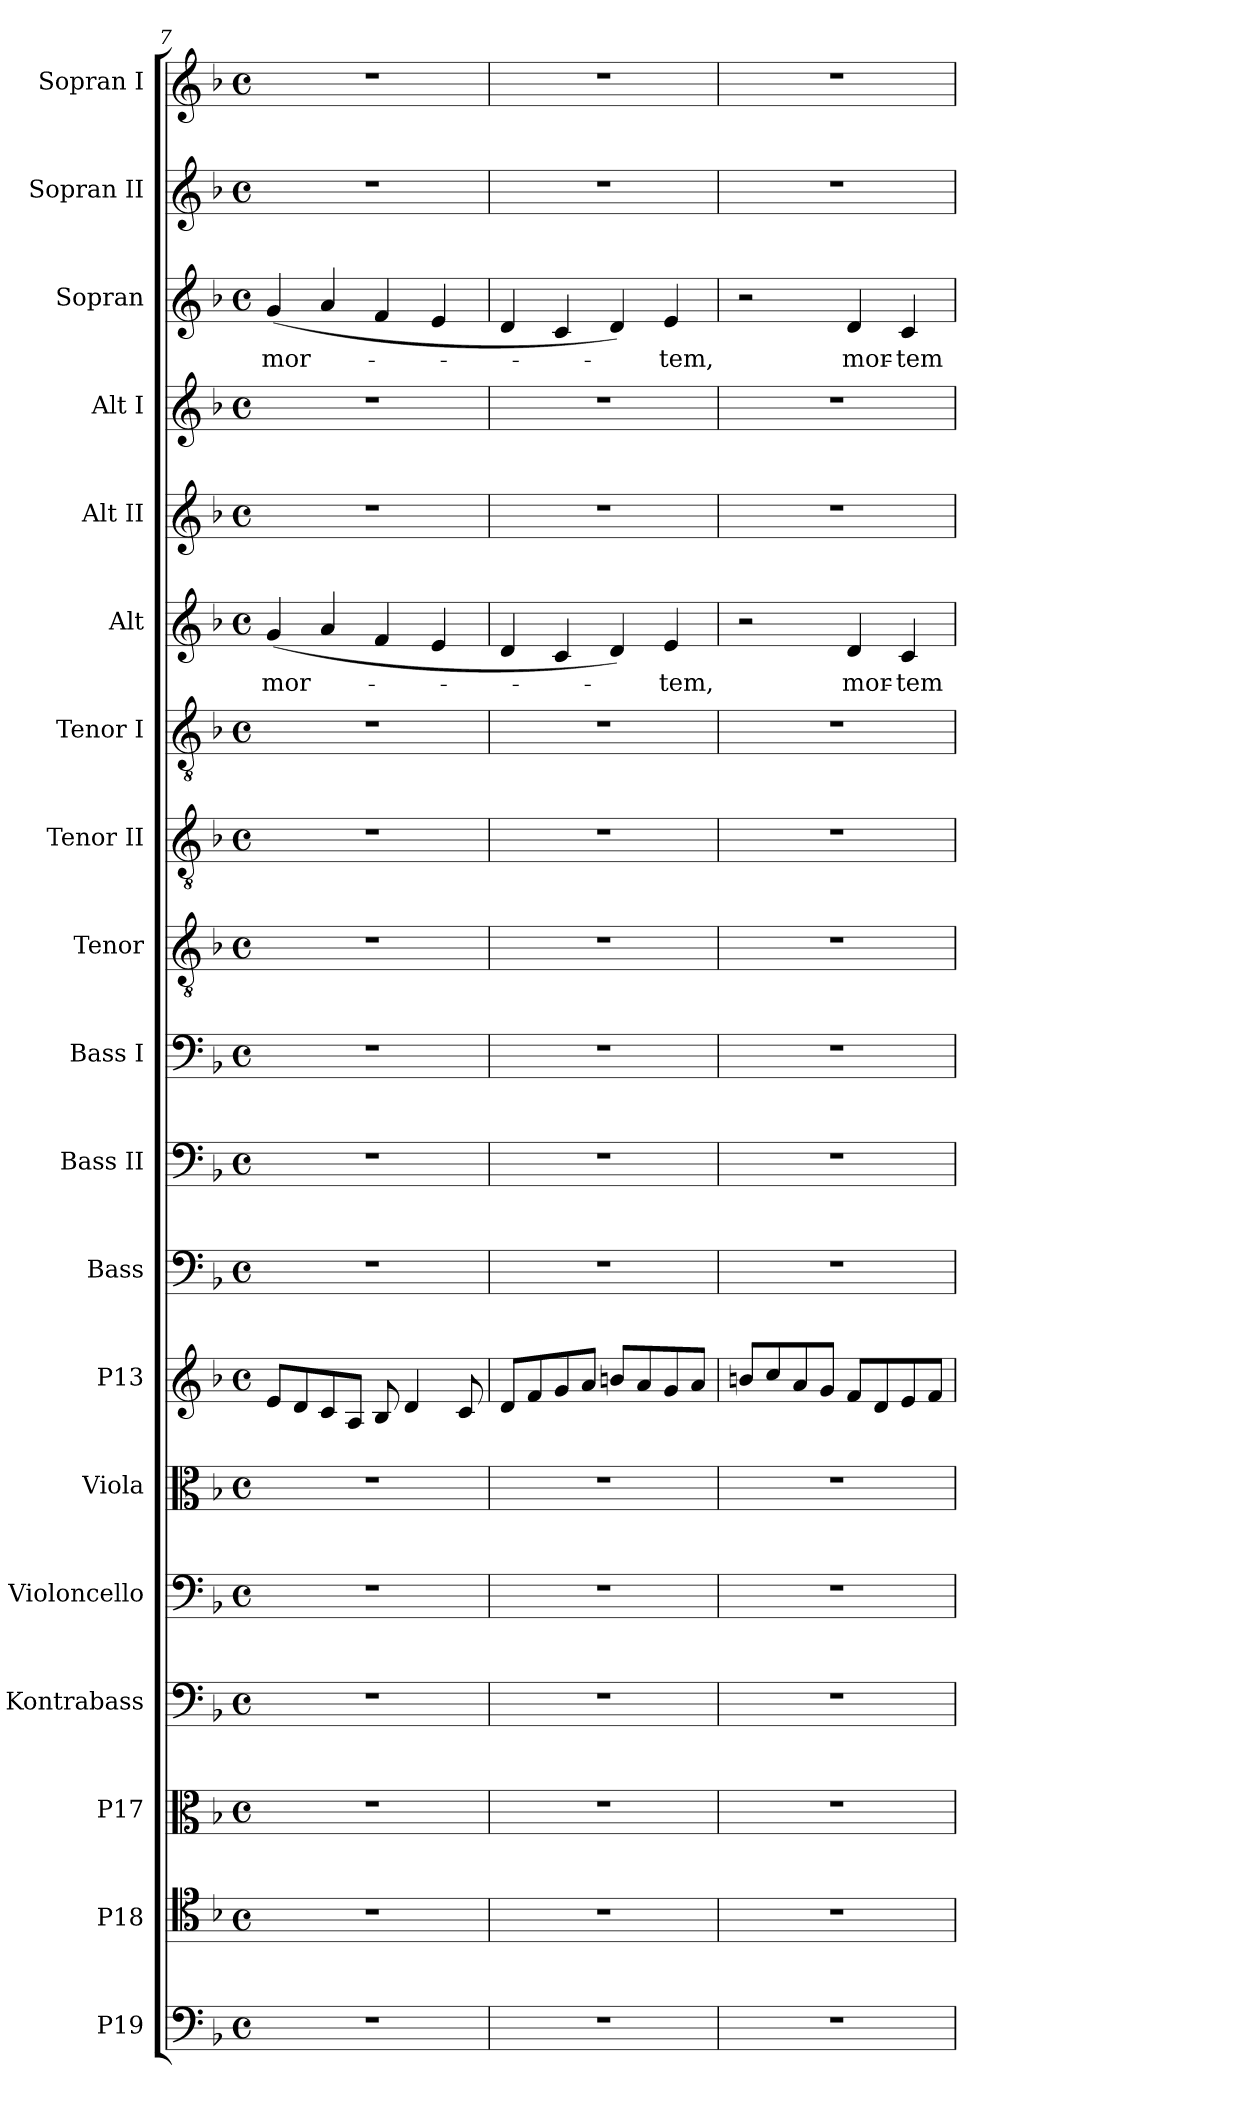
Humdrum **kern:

**kern	**kern	**kern	**kern	**kern	**kern	**kern	**kern	**kern	**kern	**kern	**kern	**kern	**kern	**text	**kern	**kern	**kern	**text	**kern	**kern
*part19	*part18	*part17	*part16	*part15	*part14	*part13	*part12	*part11	*part10	*part9	*part8	*part7	*part6	*part6	*part5	*part4	*part3	*part3	*part2	*part1
*staff19	*staff18	*staff17	*staff16	*staff15	*staff14	*staff13	*staff12	*staff11	*staff10	*staff9	*staff8	*staff7	*staff6	*staff6	*staff5	*staff4	*staff3	*staff3	*staff2	*staff1
*I"P19	*I"P18	*I"P17	*I"Kontrabass	*I"Violoncello	*I"Viola	*I"P13	*I"Bass	*I"Bass II	*I"Bass I	*I"Tenor	*I"Tenor II	*I"Tenor I	*I"Alt	*	*I"Alt II	*I"Alt I	*I"Sopran	*	*I"Sopran II	*I"Sopran I
*	*	*	*I'Kb.	*I'Vc.	*I'Vla.	*	*I'B.	*I'B.	*I'B.	*I'T.	*I'T.	*I'T.	*I'A.	*	*I'A.	*I'A.	*I'S.	*	*I'S.	*I'S.
*clefF4	*clefC4	*clefC3	*clefF4	*clefF4	*clefC3	*clefG2	*clefF4	*clefF4	*clefF4	*clefGv2	*clefGv2	*clefGv2	*clefG2	*	*clefG2	*clefG2	*clefG2	*	*clefG2	*clefG2
*	*	*	*ITrd7c12	*	*	*	*	*	*	*ITrd7c12	*ITrd7c12	*ITrd7c12	*	*	*	*	*	*	*	*
*k[b-]	*k[b-]	*k[b-]	*k[b-]	*k[b-]	*k[b-]	*k[b-]	*k[b-]	*k[b-]	*k[b-]	*k[b-]	*k[b-]	*k[b-]	*k[b-]	*	*k[b-]	*k[b-]	*k[b-]	*	*k[b-]	*k[b-]
*F:	*F:	*F:	*F:	*F:	*F:	*F:	*F:	*F:	*F:	*F:	*F:	*F:	*F:	*	*F:	*F:	*F:	*	*F:	*F:
*M4/4	*M4/4	*M4/4	*M4/4	*M4/4	*M4/4	*M4/4	*M4/4	*M4/4	*M4/4	*M4/4	*M4/4	*M4/4	*M4/4	*	*M4/4	*M4/4	*M4/4	*	*M4/4	*M4/4
*met(c)	*met(c)	*met(c)	*met(c)	*met(c)	*met(c)	*met(c)	*met(c)	*met(c)	*met(c)	*met(c)	*met(c)	*met(c)	*met(c)	*	*met(c)	*met(c)	*met(c)	*	*met(c)	*met(c)
=7	=7	=7	=7	=7	=7	=7	=7	=7	=7	=7	=7	=7	=7	=7	=7	=7	=7	=7	=7	=7
!	!	!	!	!	!	!	!	!	!	!	!	!	!	!LO:LY:b:color=#000000	!	!	!	!	!	!
!	!	!	!	!	!	!	!	!	!	!	!	!	!	!	!	!	!	!LO:LY:b:color=#000000	!	!
1r	1r	1r	1r	1r	1r	8ei/L	1r	1r	1r	1r	1r	1r	(4gi/	mor-	1r	1r	(4gi/	mor-	1r	1r
.	.	.	.	.	.	8di/	.	.	.	.	.	.	.	.	.	.	.	.	.	.
.	.	.	.	.	.	8ci/	.	.	.	.	.	.	4ai/	.	.	.	4ai/	.	.	.
.	.	.	.	.	.	8Ai/J	.	.	.	.	.	.	.	.	.	.	.	.	.	.
.	.	.	.	.	.	8B-i/	.	.	.	.	.	.	4fi/	.	.	.	4fi/	.	.	.
.	.	.	.	.	.	4di/	.	.	.	.	.	.	.	.	.	.	.	.	.	.
.	.	.	.	.	.	.	.	.	.	.	.	.	4ei/	.	.	.	4ei/	.	.	.
.	.	.	.	.	.	8ci/	.	.	.	.	.	.	.	.	.	.	.	.	.	.
=8	=8	=8	=8	=8	=8	=8	=8	=8	=8	=8	=8	=8	=8	=8	=8	=8	=8	=8	=8	=8
1r	1r	1r	1r	1r	1r	8di/L	1r	1r	1r	1r	1r	1r	4di/	.	1r	1r	4di/	.	1r	1r
.	.	.	.	.	.	8fi/	.	.	.	.	.	.	.	.	.	.	.	.	.	.
.	.	.	.	.	.	8gi/	.	.	.	.	.	.	4ci/	.	.	.	4ci/	.	.	.
.	.	.	.	.	.	8ai/J	.	.	.	.	.	.	.	.	.	.	.	.	.	.
.	.	.	.	.	.	8bni/L	.	.	.	.	.	.	4di/)	.	.	.	4di/)	.	.	.
.	.	.	.	.	.	8ai/	.	.	.	.	.	.	.	.	.	.	.	.	.	.
!	!	!	!	!	!	!	!	!	!	!	!	!	!	!LO:LY:b:color=#000000	!	!	!	!	!	!
!	!	!	!	!	!	!	!	!	!	!	!	!	!	!	!	!	!	!LO:LY:b:color=#000000	!	!
.	.	.	.	.	.	8gi/	.	.	.	.	.	.	4ei/	-tem,	.	.	4ei/	-tem,	.	.
.	.	.	.	.	.	8ai/J	.	.	.	.	.	.	.	.	.	.	.	.	.	.
!!LO:PB:g=z
=9	=9	=9	=9	=9	=9	=9	=9	=9	=9	=9	=9	=9	=9	=9	=9	=9	=9	=9	=9	=9
1r	1r	1r	1r	1r	1r	8bni/L	1r	1r	1r	1r	1r	1r	2r	.	1r	1r	2r	.	1r	1r
.	.	.	.	.	.	8cci/	.	.	.	.	.	.	.	.	.	.	.	.	.	.
.	.	.	.	.	.	8ai/	.	.	.	.	.	.	.	.	.	.	.	.	.	.
.	.	.	.	.	.	8gi/J	.	.	.	.	.	.	.	.	.	.	.	.	.	.
!	!	!	!	!	!	!	!	!	!	!	!	!	!	!LO:LY:b:color=#000000	!	!	!	!	!	!
!	!	!	!	!	!	!	!	!	!	!	!	!	!	!	!	!	!	!LO:LY:b:color=#000000	!	!
.	.	.	.	.	.	8fi/L	.	.	.	.	.	.	4di/	mor-	.	.	4di/	mor-	.	.
.	.	.	.	.	.	8di/	.	.	.	.	.	.	.	.	.	.	.	.	.	.
!	!	!	!	!	!	!	!	!	!	!	!	!	!	!LO:LY:b:color=#000000	!	!	!	!	!	!
!	!	!	!	!	!	!	!	!	!	!	!	!	!	!	!	!	!	!LO:LY:b:color=#000000	!	!
.	.	.	.	.	.	8ei/	.	.	.	.	.	.	4ci/	-tem	.	.	4ci/	-tem	.	.
.	.	.	.	.	.	8fi/J	.	.	.	.	.	.	.	.	.	.	.	.	.	.
=	=	=	=	=	=	=	=	=	=	=	=	=	=	=	=	=	=	=	=	=
*-	*-	*-	*-	*-	*-	*-	*-	*-	*-	*-	*-	*-	*-	*-	*-	*-	*-	*-	*-	*-
